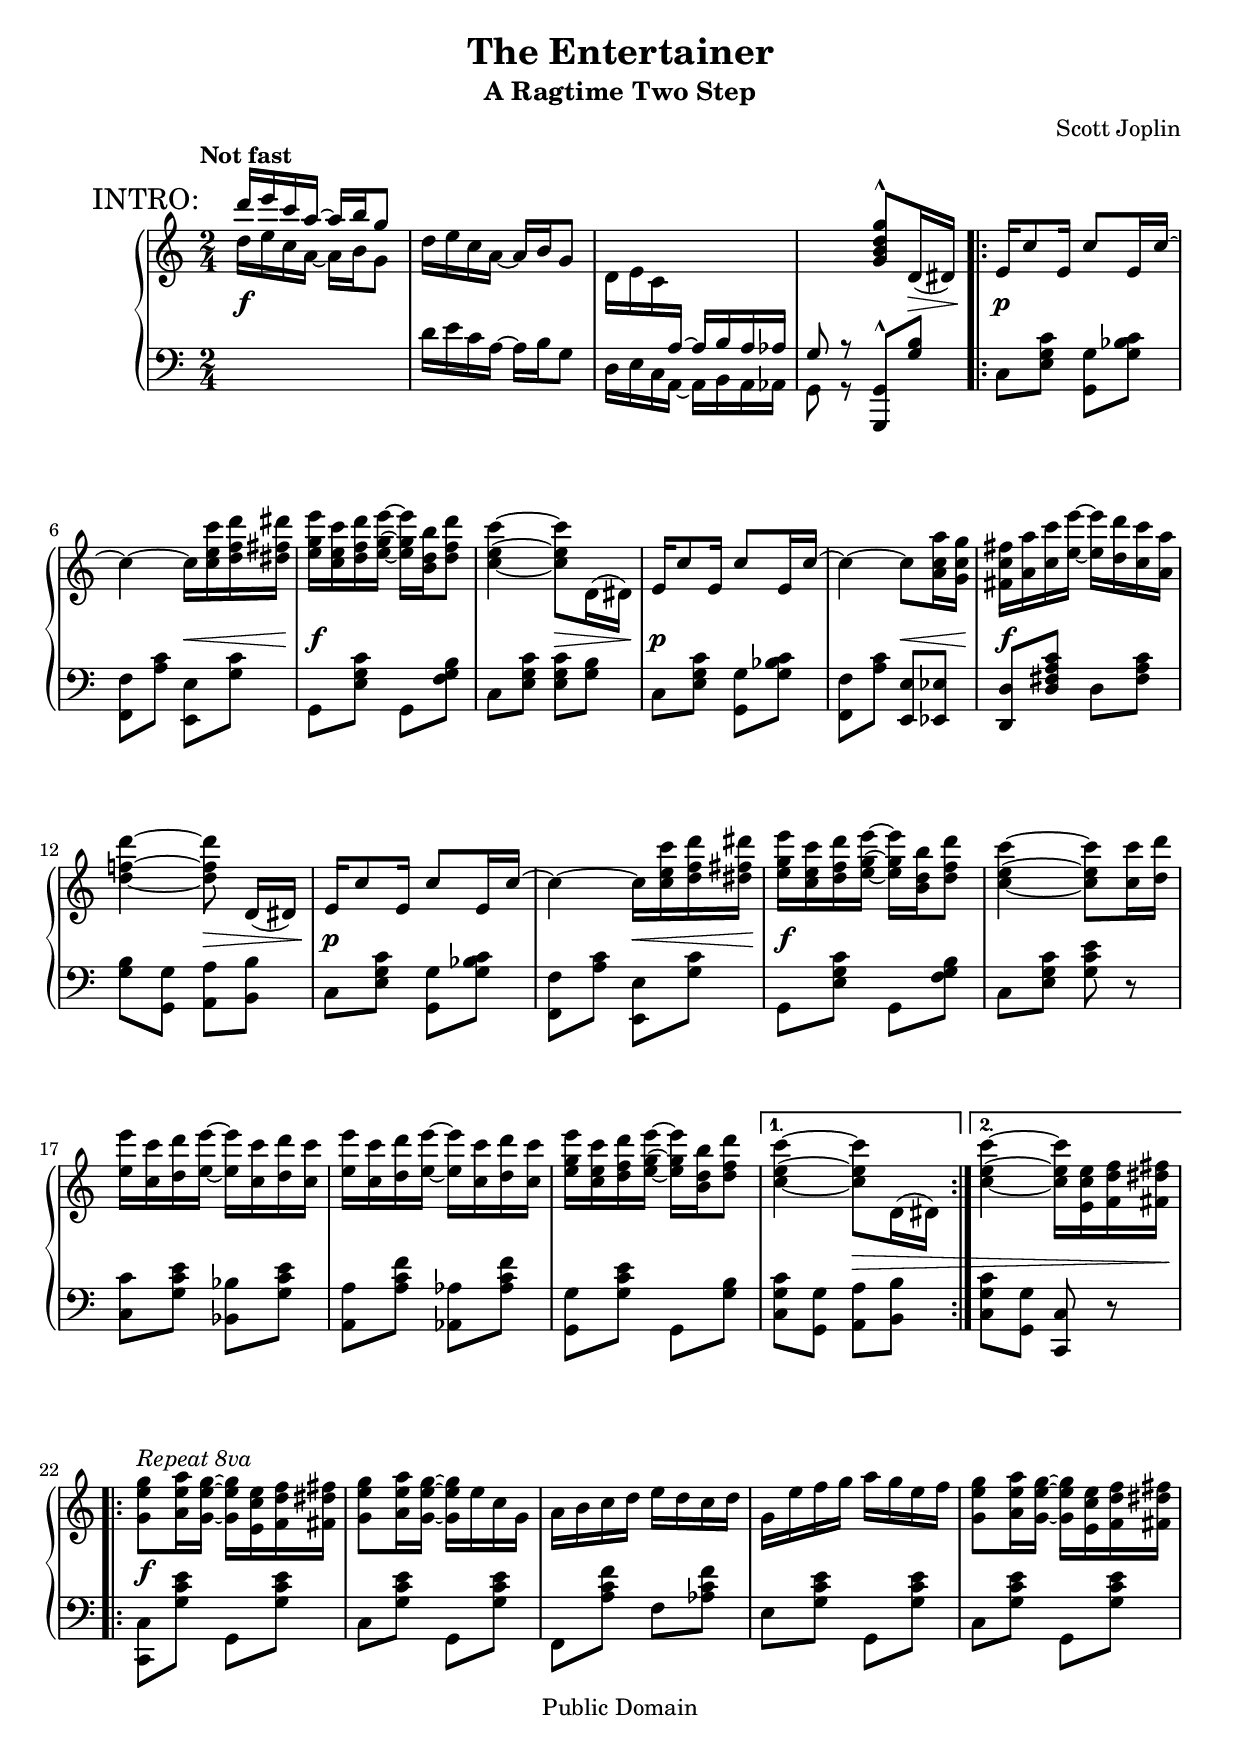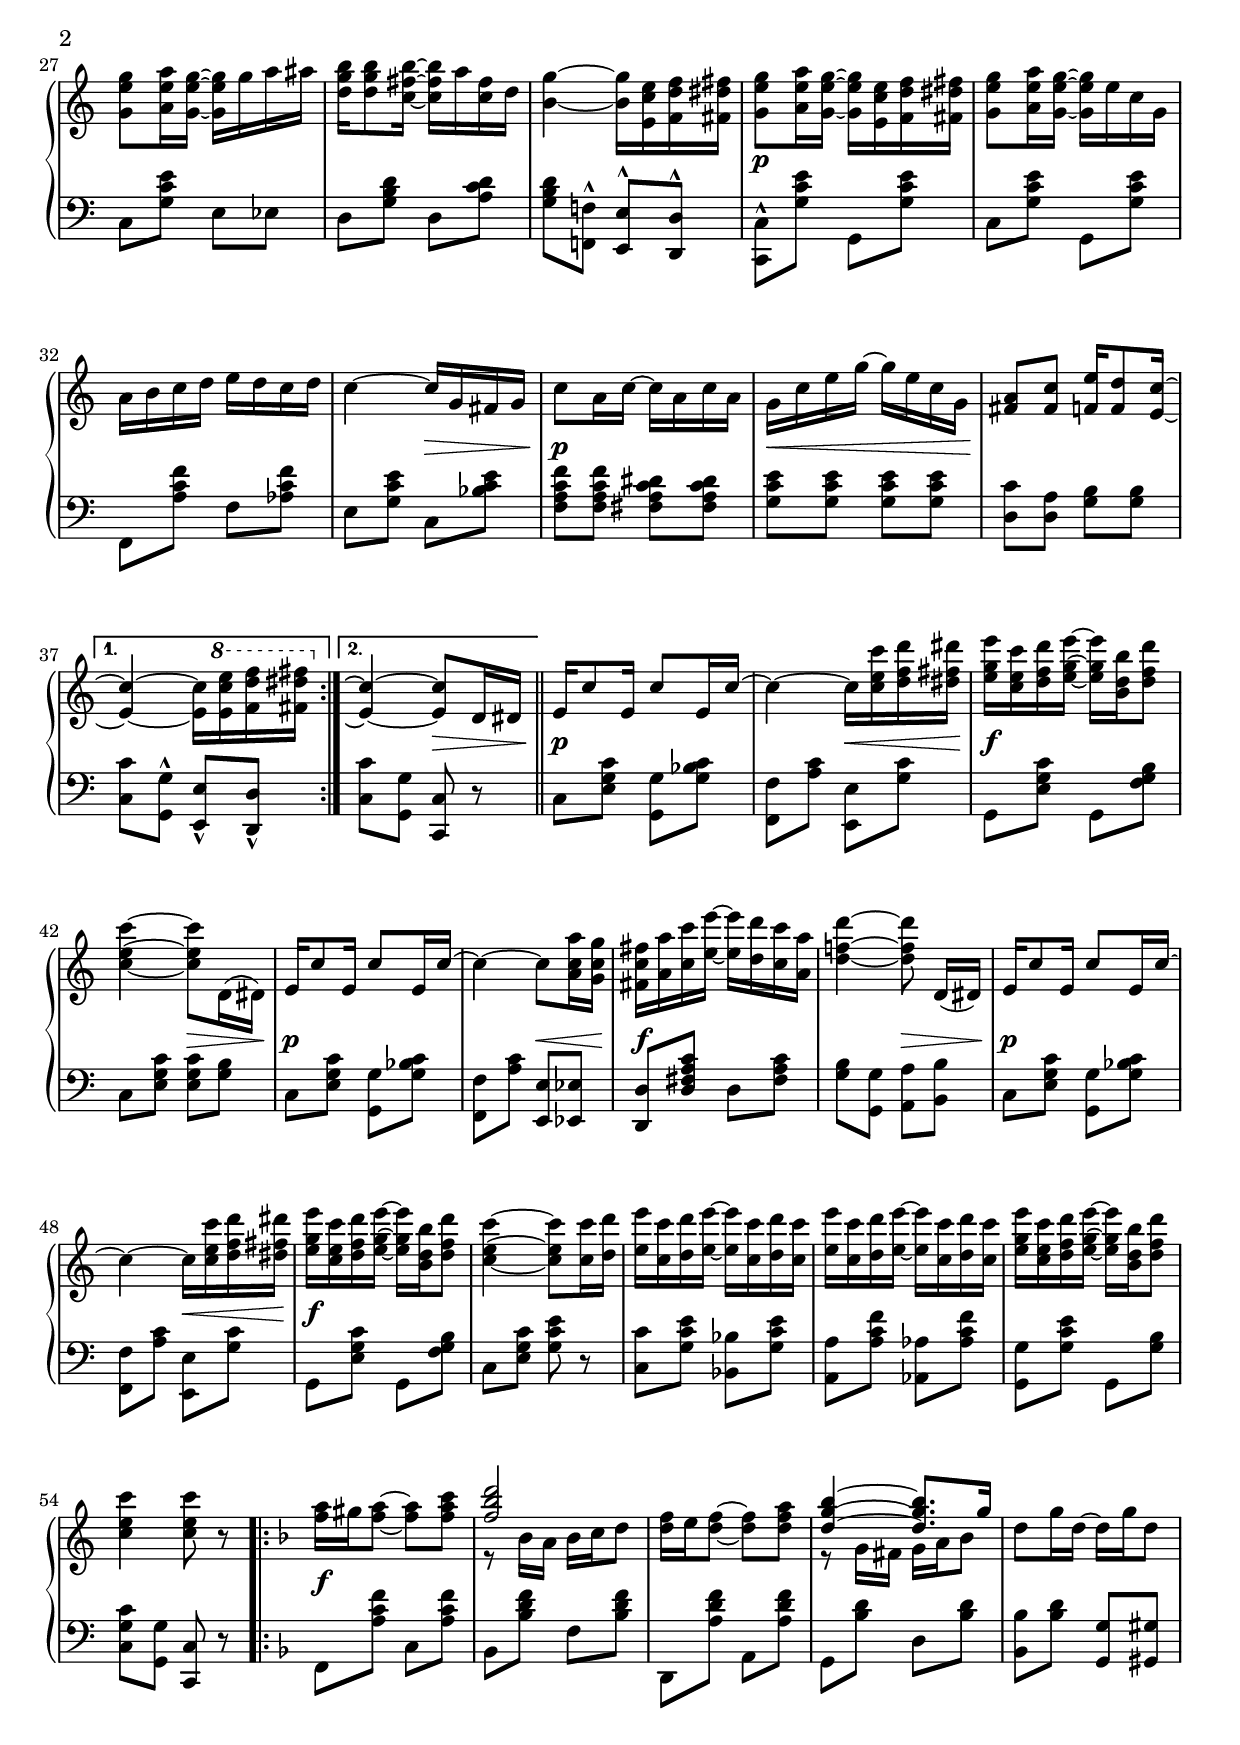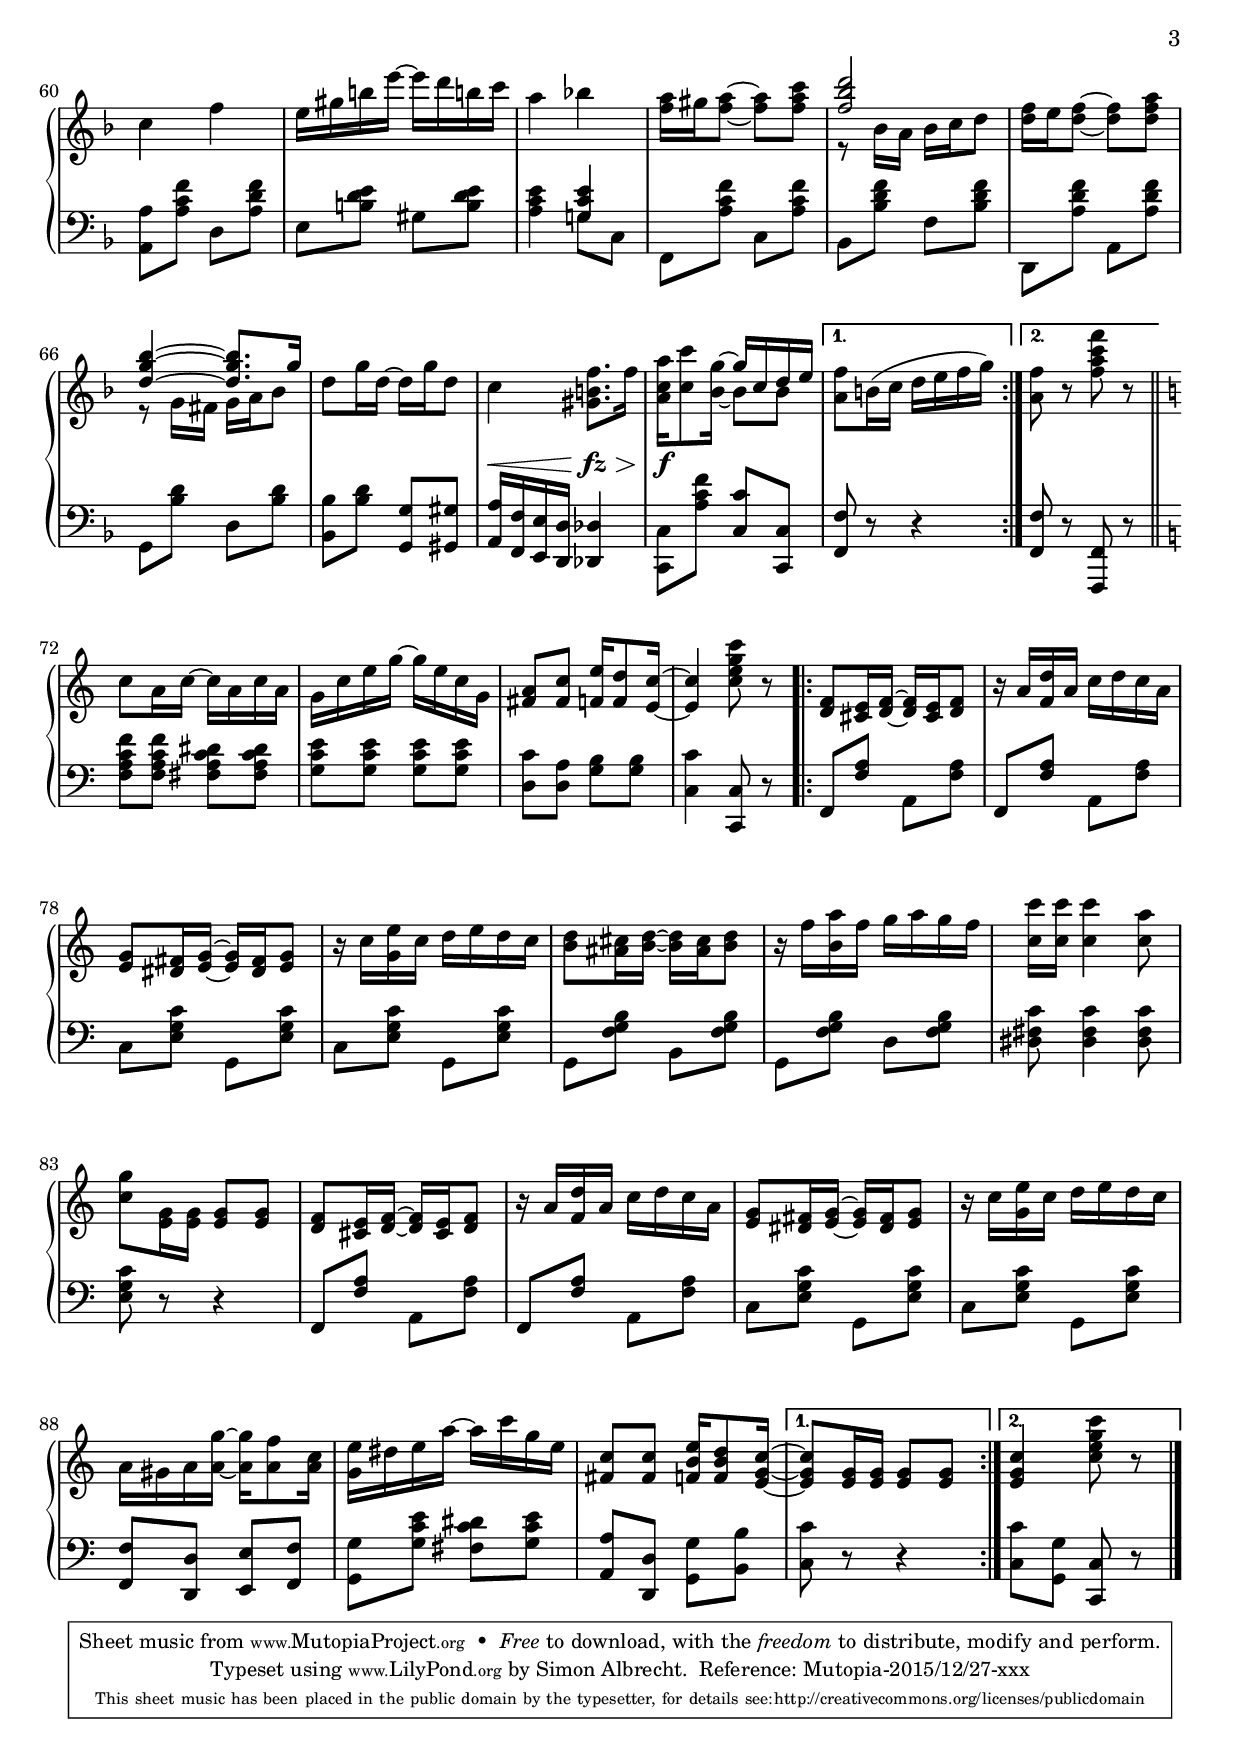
\version "2.19.32"

\header {
  title = "The Entertainer"
  subtitle = "A Ragtime Two Step"
  composer = "Scott Joplin"

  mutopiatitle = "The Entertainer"
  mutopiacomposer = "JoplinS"
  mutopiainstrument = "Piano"
  date = "c. 1902"
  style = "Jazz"
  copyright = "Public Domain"
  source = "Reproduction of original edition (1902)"

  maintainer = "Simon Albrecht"
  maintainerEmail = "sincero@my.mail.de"

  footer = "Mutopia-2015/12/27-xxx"
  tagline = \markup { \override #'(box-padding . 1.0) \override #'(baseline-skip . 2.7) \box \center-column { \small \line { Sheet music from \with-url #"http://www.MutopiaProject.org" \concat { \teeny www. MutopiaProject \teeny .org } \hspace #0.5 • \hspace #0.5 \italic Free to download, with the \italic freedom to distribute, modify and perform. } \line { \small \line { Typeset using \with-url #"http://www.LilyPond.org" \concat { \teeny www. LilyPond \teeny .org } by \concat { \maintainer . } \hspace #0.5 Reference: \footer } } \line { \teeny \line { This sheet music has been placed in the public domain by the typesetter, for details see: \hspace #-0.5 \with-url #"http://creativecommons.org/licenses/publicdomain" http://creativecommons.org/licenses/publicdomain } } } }
}

\paper {
  ragged-last-bottom = ##f
}

global = {
  \key c \major
  \time 2/4
  \tempo "Not fast"
}

top = \relative c' {
  \global
  \clef treble

  %% to print RehearsalMark above MetronomeMark,
  %% align them to the same ‘break-align-symbol’
  \once\override Score.RehearsalMark.break-align-symbols = #'(time-signature)
  \mark "INTRO:"
  \voiceOne
  d''16 e c a ~ a b g8 | %1
  \oneVoice
  d16 e c a ~ a b g8 |

  d16 e c \change Staff = "down" \voiceOne a ~ a b a as |
  g8 r \change Staff = "up" \oneVoice   <g'' d b g>^^ d,16( dis) |

  \repeat volta 2 {
    e16 c'8 e,16 c'8 e,16 c' ~ | %5
    c4 ~ c16 <c' e, c> <d f, d> <dis fis, dis> |
    <e g, e> <c e, c> <d f, d> <e g, e> ~ <e g, e> <b d, b> <d f, d>8 |
    <c e, c>4 ~ <c e, c>8 d,,16( dis) |
    e16 c'8 e,16 c'8 e,16 c' ~ | %9
    c4 ~ c8 <a' c, a>16 <g c, g> |
    <fis c fis,>16 <a a,> <c c,> <e e,> ~ <e e,> <d d,> <c c,> <a a,> |
    <d f,! d>4 ~ <d f, d>8 d,,16([ dis)] |
    e16 c'8 e,16 c'8 e,16 c' ~ | %13
    c4 ~ c16 <c' e, c> <d f, d> <dis fis, dis> |
    <e g, e> <c e, c> <d f, d> <e g, e> ~ <e g, e> <b d, b> <d f, d>8 |
    <c e, c>4 ~ <c e, c>8 <c c,>16 <d d,> |
    <e e,> <c c,> <d d,> <e e,> ~ <e e,> <c c,> <d d,> <c c,> |      %17
    <e e,> <c c,> <d d,> <e e,> ~ <e e,> <c c,> <d d,> <c c,> |
    <e g, e> <c e, c> <d f, d> <e g, e> ~ <e g, e> <b d, b> <d f, d>8 |
  } \alternative {
    {
      <c e, c>4 ~ <c e, c>8 d,,16( dis)
    }
    { <c'' e, c>4 ~ <c e, c>16 <e, c e,> <f d f,> <fis dis fis,> }    %21
  }

  \break

  \repeat volta 2 {
    <g e g,>8^\markup \italic "Repeat 8va"  <a e a,>16 <g e g,> ~ <g e g,> <e c e,> <f d f,> <fis dis fis,> |
    <g e g,>8 <a e a,>16 <g e g,> ~ <g e g,> e c g |
    a b c d e d c d |
    g, e' f g a g e f | %25
    <g e g,>8 <a e a,>16 <g e g,> ~ <g e g,> <e c e,> <f d f,> <fis dis fis,> |
    <g e g,>8 <a e a,>16 <g e g,> ~ <g e g,> g a ais |
    <b g d> <b g d>8 <b fis c>16 ~ <b fis c> a <fis c> d |
    <g b,>4 ~ <g b,>16 <e c e,> <f d f,> <fis dis fis,> | %29
    <g e g,>8 <a e a,>16 <g e g,> ~ <g e g,> <e c e,> <f d f,> <fis dis fis,> |
    <g e g,>8 <a e a,>16 <g e g,> ~ <g e g,> e c g |
    a b c d e d c d |
    c4 ~ c16 g fis g | %33
    c8 a16 c ~ c a c a |
    g c e g ~ g e c g |
    <a fis>8 <c fis,> <e f,>16 <d f,>8 <c e,>16 ~ |
  } \alternative {
    { <c e,>4 ~ <c e,>16 \ottava #1 <e' c e,> <f d f,> <fis dis fis,> \ottava #0 } %37
    { <c, e,>4\repeatTie ~ <c e,>8 d,16 dis }
  }

  \bar "||"

  e16 c'8 e,16 c'8 e,16 c' ~ |
  c4 ~ c16 <c' e, c> <d f, d> <dis fis, dis> |
  <e g, e> <c e, c> <d f, d> <e g, e> ~ <e g, e> <b d, b> <d f, d>8 | %41
  <c e, c>4 ~ <c e, c>8 d,,16( dis) |
  e16 c'8 e,16 c'8 e,16 c' ~ |
  c4 ~ c8 <a' c, a>16 <g c, g> |
  <fis c fis,>16 <a a,> <c c,> <e e,> ~ <e e,> <d d,> <c c,> <a a,> | %45
  <d f,! d>4 ~ <d f, d>8 d,,16([ dis)] |
  e16 c'8 e,16 c'8 e,16 c' ~ |
  c4 ~ c16 <c' e, c> <d f, d> <dis fis, dis> |
  <e g, e> <c e, c> <d f, d> <e g, e> ~ <e g, e> <b d, b> <d f, d>8 | %49
  <c e, c>4 ~ <c e, c>8 <c c,>16 <d d,> |
  <e e,> <c c,> <d d,> <e e,> ~ <e e,> <c c,> <d d,> <c c,> |
  <e e,> <c c,> <d d,> <e e,> ~ <e e,> <c c,> <d d,> <c c,> |
  <e g, e> <c e, c> <d f, d> <e g, e> ~ <e g, e> <b d, b> <d f, d>8 | %53
  <c e, c>4 <c e, c>8 r |

  \key f \major

  \repeat volta 2 {
    <a f>16 gis <a f>8 ~ <a f> <c a f> |
    << { <d bes f>2 } \\ { r8 bes,16 a bes c d8 } >> |
    <f d>16 e <f d>8 ~ <f d> <a f d> | %57
    << { <bes g d>4 ~ <bes g d>8. g16 } \\ { r8 g,16 fis g a bes8 } >> |
    d8 g16 d ~ d g d8 |
    c4 f |
    e16 gis b e ~ e d b! c | %61
    a4 bes! |
    <a f>16 gis <a f>8 ~ <a f> <c a f> |
    << { <d bes f>2 } \\ { r8 bes,16 a bes c d8 } >> |
    <f d>16 e <f d>8 ~ <f d> <a f d> | %65
    << { <bes g d>4 ~ <bes g d>8. g16 } \\ { r8 g,16 fis g a bes8 } >> |
    d8 g16 d ~ d g d8 |
    c4 <f b, gis>8. f16 |
    <<
      { \stemDown <a c, a>16 <c c,>8 <g bes,>16 ~ \stemUp g c, d e }
      \\ { s8. \hideNotes bes4*1/4 ~ \unHideNotes bes8 bes }
    >> | %69 - slight kludge
  } \alternative {
    { <f' a,>8 b,16( c d e f g) }
    { <f a,>8 r <f' c a f> r }
  }

  \key c \major
  \bar "||"

  \break

  c,8 a16 c ~ c a c a |
  g c e g ~ g e c g | %73
  <a fis>8 <c fis,> <e f,>16 <d f,>8 <c e,>16 ~ |
  <c e,>4 <c' g e c>8 r |

  \repeat volta 2 {
    <f,, d> <e cis>16 <f d> ~ <f d> <e cis> <f d>8 |
    r16 a <d f,> a c d c a | %77
    <g e>8 <fis dis>16 <g e> ~ <g e> <fis dis> <g e>8 |
    r16 c <e g,> c d e d c |
    <d b>8 <cis ais>16 <d b> ~ <d b> <cis ais> <d b>8 |
    r16 f <a b,> f g a g f | %81
    <c' c,> <c c,> <c c,>4 <a c,>8 |
    <g c,> <g, e>16 <g e> <g e>8 <g e> |
    <f d> <e cis>16 <f d> ~ <f d> <e cis> <f d>8 |
    r16 a <d f,> a c d c a | %85
    <g e>8 <fis dis>16 <g e> ~ <g e> <fis dis> <g e>8 |
    r16 c <e g,> c d e d c |
    a gis a <g' a,> ~ <g a,> <f a,>8 <c a>16 |
    <e g,> dis e a ~ a c g e | %89
    <c fis,>8 <c fis,> <e b f>16 <d b f>8 <c g e>16 ~ |
  } \alternative {
    { <c g e>8 <g e>16 <g e> <g e>8 <g e> }
    { <c g e>4 <c' g e c>8 r }
  }
  \bar "|."
}

bottom = \relative c {
  \global
  \clef bass
  \change Staff = "up" \voiceTwo
  d''16 e c a ~ a b g8 | %1
  \change Staff = "down" \oneVoice
  d16 e c a ~ a b g8 |
  \voiceTwo
  d16 e c a ~ a b a as |
  g8 r \oneVoice <g g,>^^ <b' g>

  \stemNeutral
  \repeat volta 2 {
    c, <c' g e> <g g,> <c bes g> | %5
    <f, f,> <c' a> <e, e,> <c' g> |
    g, <c' g e> g, <b' g f> |
    c, <c' g e> <c g e> <b g> |
    c, <c' g e> <g g,> <c bes g> | %9
    <f, f,> <c' a> <e, e,> <es es,> |
    <d d,> <c' a fis d> d, <c' a fis> |
    <b g> <g g,> <a a,> <b b,> |
    c, <c' g e> <g g,> <c bes g> | %13
    <f, f,> <c' a> <e, e,> <c' g> |
    g, <c' g e> g, <b' g f> |
    c, <c' g e> <e c g> r |
    <c c,> <e c g> <bes bes,> <e c g> | %17
    <a, a,> <f' c a> <as, as,> <f' c as> |
    <g, g,> <e' c g> g,, <b' g> |
  } \alternative {
    { <c g c,> <g g,> <a a,> <b b,> }
    { <c g c,> <g g,> <c, c,> r } %21
  }

  \repeat volta 2 {
    <c c,> <e' c g> g,, <e'' c g> |
    c, <e' c g> g,, <e'' c g> |
    f,, <f'' c a> f, <f' c as> |
    e, <e' c g> g,, <e'' c g> | %25
    c, <e' c g> g,, <e'' c g> |
    c, <e' c g> e, es |
    d <d' b g> d, <d' c a> |
    <d b g> <f,! f,!>^^ <e e,>^^ <d d,>^^ | %29
    <c c,>^^ <e' c g> g,, <e'' c g> |
    c, <e' c g> g,, <e'' c g> |
    f,, <f'' c a> f, <f' c as> |
    e, <e' c g> c, <e' c bes> | %33
    <f c a f> <f c a f> <dis c a fis> <dis c a fis> |
    <e c g> <e c g> <e c g> <e c g> |
    <c d,> <a d,> <b g> <b g> |
  } \alternative {
    { <c c,> <g g,>-^ <e e,>-^ <d d,>-^ } %37
    { <c' c,> <g g,> <c, c,> r }
  }

  \bar "||"

  c <c' g e> <g g,> <c bes g> |
  <f, f,> <c' a> <e, e,> <c' g> |
  g, <c' g e> g, <b' g f> | %41
  c, <c' g e> <c g e> <b g> |
  c, <c' g e> <g g,> <c bes g> |
  <f, f,> <c' a> <e, e,> <es es,> |
  <d d,> <c' a fis d> d, <c' a fis> | %45
  <b g> <g g,> <a a,> <b b,> |
  c, <c' g e> <g g,> <c bes g> |
  <f, f,> <c' a> <e, e,> <c' g> |
  g, <c' g e> g, <b' g f> | %49
  c, <c' g e> <e c g> r |
  <c c,> <e c g> <bes bes,> <e c g> |
  <a, a,> <f' c a> <as, as,> <f' c as> |
  <g, g,> <e' c g> g,, <b' g> | %53
  <c g c,> <g g,> <c, c,> r |

  \key f \major

  \repeat volta 2 {
    f, <f'' c a> c, <f' c a> |
    bes,, <f'' d bes> f, <f' d bes> |
    d,, <f'' d a> a,, <f'' d a> | %57
    g,, <d'' bes> d, <d' bes> |
    <bes bes,> <d bes> <g, g,> <gis gis,> |
    <a a,> <f' c a> d, <f' d a> |
    e, <e' d b> gis, <e' d b> | %61
    <e c a>4 << { <e c g!> } \\ { g,8 c, } >> |
    f,8 <f'' c a> c, <f' c a> |
    bes,, <f'' d bes> f, <f' d bes> |
    d,, <f'' d a> a,, <f'' d a> | %65
    g,, <d'' bes> d, <d' bes> |
    <bes bes,> <d bes> <g, g,> <gis gis,> |
    <a a,>16 <f f,> <e e,> <d d,> <des des,>4 |
    <c c,>8 <f' c a> <c c,> <c, c,> | %69
  } \alternative {
    { <f f,> r r4 }
    { <f f,>8 r <f, f,> r }
  }

  \key c \major
  \bar "||"

  <f'' c a f> <f c a f> <dis c a fis> <dis c a fis> |
  <e c g> <e c g> <e c g> <e c g> | %73
  <c d,> <a d,> <b g> <b g> |
  <c c,>4 <c, c,>8 r |

  \repeat volta 2 {
    f, <a' f> a, <a' f> |
    f, <a' f> a, <a' f> | %77
    c, <c' g e> g, <c' g e> |
    c, <c' g e> g, <c' g e> |
    g, <b' g f> b, <b' g f> |
    g, <b' g f> d, <b' g f> | %81
    <c fis, dis> <c fis, dis>4 <c fis, dis>8 |
    <c g e> r r4 |
    f,,8 <a' f> a, <a' f> |
    f, <a' f> a, <a' f> | %85
    c, <c' g e> g, <c' g e> |
    c, <c' g e> g, <c' g e> |
    <f, f,> <d d,> <e e,> <f f,> |
    <g g,> <e' c g> <dis c fis,> <e c g> | %89
    <a, a,> <d, d,> <g g,> <b b,> |
  } \alternative {
    { <c c,> r r4 }
    { <c c,>8 <g g,> <c, c,> r }
  }
  \bar "|."
}

dyn = {
  s2\f
  s
  s
  s4. s8\>

  \repeat volta 2 {
    s2\p
    s4 s\<
    s2\f
    s4 s\>

    s2\p
    s4 s\<
    s2\f
    s4 s\>

    s2\p
    s4 s\<
    s2\f
    s

    s2*3
  }
  \alternative { { s4 s\> } { s2 } }

  \repeat volta 2 {
    s2*8\f

    s2*3\p
    s4 s\>

    s2\p
    s\<
    s\!
  }
  \alternative { { s2 } { s4 s\> } }

  s2\p
  s4 s\<
  s2\f
  s4 s\>

  s2\p
  s4 s\<
  s2\f
  s4 s\>

  s2\p
  s4 s\<
  s2*2\f

  s2*4

  \repeat volta 2 {
    s2*12\f

    s2
    s4\< s\fz\>
    s2\f
  }
  \alternative { { s2 } { s2 } }

  s2*4

  \repeat volta 2 {
    s2*15
  }
  \alternative { { s2 } { s2 } }
}

\score {
  \new PianoStaff <<
    \new Staff = "up" \top
    \new Dynamics \dyn
    \new Staff = "down" \bottom
  >>

  \layout {}
}

\score {
  \context PianoStaff <<
    \context Staff = "up"
    \unfoldRepeats \top
    \context Staff = "down"
    \unfoldRepeats \bottom
  >>

  \midi {
    \tempo 4 = 72
  }
}
